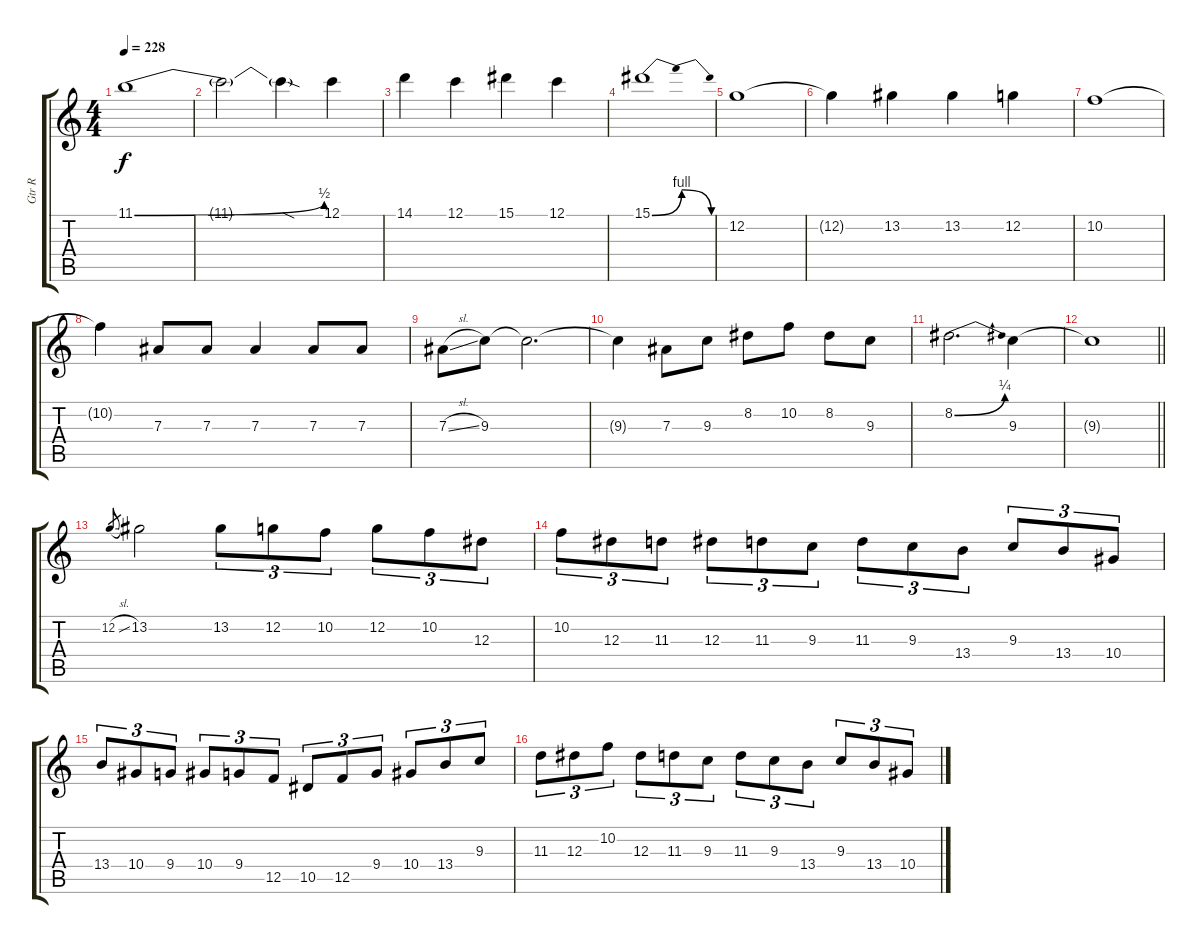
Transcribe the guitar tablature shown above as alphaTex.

\track ("Gtr R" "Gtr R") {instrument distortionguitar}
\staff {score tabs}
\tuning (C4 G3 Eb3 Bb2 F2 C2) {hide}
\ts (4 4)
\tempo 228
\clef g2
\ks c
11.1{be (bend 0 0 60 2)}.1{dy f} |
11.1{t}.2 11.1{sod t}.4 12.1.4 |
14.1.4 12.1.4 15.1.4 12.1.4 |
15.1{be (bendrelease 0 0 10 4 50 4 60 0)}.1 |
12.2.1 |
12.2{t}.4 13.2.4 13.2.4 12.2.4 |
10.2.1 |
10.2{t}.4 7.3.8 7.3.8 7.3.4 7.3.8 7.3.8 |
7.3{sl}.8 9.3.8 9.3{t}.2{d} |
9.3{t}.4 7.3.8 9.3.8 8.2.8 10.2.8 8.2.8 9.3.8 |
8.2{be (bend 0 0 60 1)}.2{d} 9.3.4 |
\barLineRight lightlight
9.3{t}.1 |
12.2{sl}.8{gr} 13.2.2 13.2.8{tu (3 2)} 12.2.8{tu (3 2)} 10.2.8{tu (3 2)} 12.2.8{tu (3 2)} 10.2.8{tu (3 2)} 12.3.8{tu (3 2)} |
10.2.8{tu (3 2)} 12.3.8{tu (3 2)} 11.3.8{tu (3 2)} 12.3.8{tu (3 2)} 11.3.8{tu (3 2)} 9.3.8{tu (3 2)} 11.3.8{tu (3 2)} 9.3.8{tu (3 2)} 13.4.8{tu (3 2)} 9.3.8{tu (3 2)} 13.4.8{tu (3 2)} 10.4.8{tu (3 2)} |
13.4.8{tu (3 2)} 10.4.8{tu (3 2)} 9.4.8{tu (3 2)} 10.4.8{tu (3 2)} 9.4.8{tu (3 2)} 12.5.8{tu (3 2)} 10.5.8{tu (3 2)} 12.5.8{tu (3 2)} 9.4.8{tu (3 2)} 10.4.8{tu (3 2)} 13.4.8{tu (3 2)} 9.3.8{tu (3 2)} |
11.3.8{tu (3 2)} 12.3.8{tu (3 2)} 10.2.8{tu (3 2)} 12.3.8{tu (3 2)} 11.3.8{tu (3 2)} 9.3.8{tu (3 2)} 11.3.8{tu (3 2)} 9.3.8{tu (3 2)} 13.4.8{tu (3 2)} 9.3.8{tu (3 2)} 13.4.8{tu (3 2)} 10.4.8{tu (3 2)}
